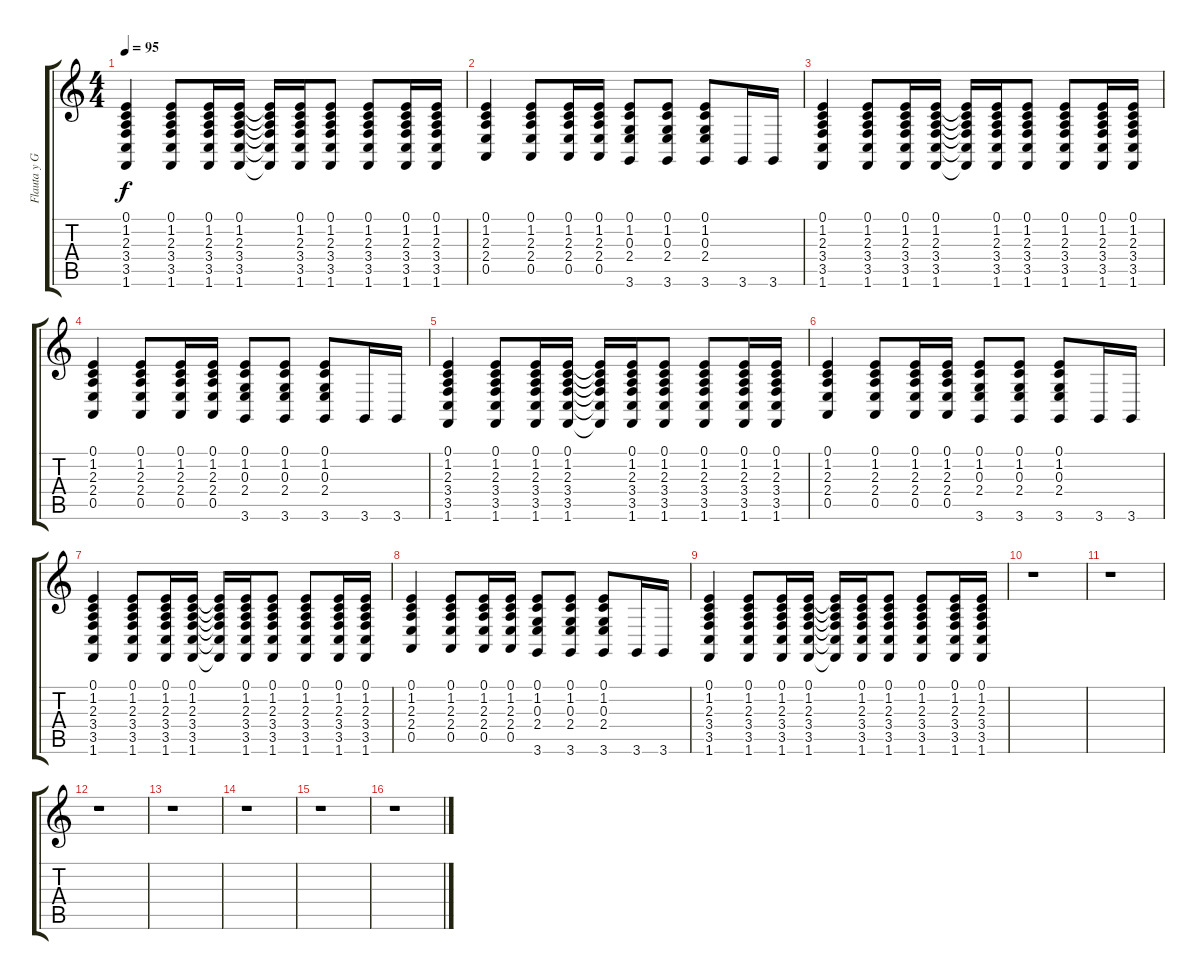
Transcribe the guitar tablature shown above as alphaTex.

\track ("Flauta y Guitarra " "Flauta y G") {instrument recorder}
\staff {score tabs}
\tuning (E4 B3 G3 D3 A2 E2) {hide}
\ts (4 4)
\tempo 95
\clef g2
\ks c
(0.1 1.2 2.3 3.4 3.5 1.6).4{dy f} (0.1 1.2 2.3 3.4 3.5 1.6).8 (0.1 1.2 2.3 3.4 3.5 1.6).16 (0.1 1.2 2.3 3.4 3.5 1.6).16 (0.1{t} 1.2{t} 2.3{t} 3.4{t} 3.5{t} 1.6{t}).16 (0.1 1.2 2.3 3.4 3.5 1.6).16 (0.1 1.2 2.3 3.4 3.5 1.6).8 (0.1 1.2 2.3 3.4 3.5 1.6).8 (0.1 1.2 2.3 3.4 3.5 1.6).16 (0.1 1.2 2.3 3.4 3.5 1.6).16 |
(0.1 1.2 2.3 2.4 0.5).4 (0.1 1.2 2.3 2.4 0.5).8 (0.1 1.2 2.3 2.4 0.5).16 (0.1 1.2 2.3 2.4 0.5).16 (0.1 1.2 0.3 2.4 3.6).8 (0.1 1.2 0.3 2.4 3.6).8 (0.1 1.2 0.3 2.4 3.6).8 3.6.16 3.6.16 |
(0.1 1.2 2.3 3.4 3.5 1.6).4 (0.1 1.2 2.3 3.4 3.5 1.6).8 (0.1 1.2 2.3 3.4 3.5 1.6).16 (0.1 1.2 2.3 3.4 3.5 1.6).16 (0.1{t} 1.2{t} 2.3{t} 3.4{t} 3.5{t} 1.6{t}).16 (0.1 1.2 2.3 3.4 3.5 1.6).16 (0.1 1.2 2.3 3.4 3.5 1.6).8 (0.1 1.2 2.3 3.4 3.5 1.6).8 (0.1 1.2 2.3 3.4 3.5 1.6).16 (0.1 1.2 2.3 3.4 3.5 1.6).16 |
(0.1 1.2 2.3 2.4 0.5).4 (0.1 1.2 2.3 2.4 0.5).8 (0.1 1.2 2.3 2.4 0.5).16 (0.1 1.2 2.3 2.4 0.5).16 (0.1 1.2 0.3 2.4 3.6).8 (0.1 1.2 0.3 2.4 3.6).8 (0.1 1.2 0.3 2.4 3.6).8 3.6.16 3.6.16 |
(0.1 1.2 2.3 3.4 3.5 1.6).4 (0.1 1.2 2.3 3.4 3.5 1.6).8 (0.1 1.2 2.3 3.4 3.5 1.6).16 (0.1 1.2 2.3 3.4 3.5 1.6).16 (0.1{t} 1.2{t} 2.3{t} 3.4{t} 3.5{t} 1.6{t}).16 (0.1 1.2 2.3 3.4 3.5 1.6).16 (0.1 1.2 2.3 3.4 3.5 1.6).8 (0.1 1.2 2.3 3.4 3.5 1.6).8 (0.1 1.2 2.3 3.4 3.5 1.6).16 (0.1 1.2 2.3 3.4 3.5 1.6).16 |
(0.1 1.2 2.3 2.4 0.5).4 (0.1 1.2 2.3 2.4 0.5).8 (0.1 1.2 2.3 2.4 0.5).16 (0.1 1.2 2.3 2.4 0.5).16 (0.1 1.2 0.3 2.4 3.6).8 (0.1 1.2 0.3 2.4 3.6).8 (0.1 1.2 0.3 2.4 3.6).8 3.6.16 3.6.16 |
(0.1 1.2 2.3 3.4 3.5 1.6).4 (0.1 1.2 2.3 3.4 3.5 1.6).8 (0.1 1.2 2.3 3.4 3.5 1.6).16 (0.1 1.2 2.3 3.4 3.5 1.6).16 (0.1{t} 1.2{t} 2.3{t} 3.4{t} 3.5{t} 1.6{t}).16 (0.1 1.2 2.3 3.4 3.5 1.6).16 (0.1 1.2 2.3 3.4 3.5 1.6).8 (0.1 1.2 2.3 3.4 3.5 1.6).8 (0.1 1.2 2.3 3.4 3.5 1.6).16 (0.1 1.2 2.3 3.4 3.5 1.6).16 |
(0.1 1.2 2.3 2.4 0.5).4 (0.1 1.2 2.3 2.4 0.5).8 (0.1 1.2 2.3 2.4 0.5).16 (0.1 1.2 2.3 2.4 0.5).16 (0.1 1.2 0.3 2.4 3.6).8 (0.1 1.2 0.3 2.4 3.6).8 (0.1 1.2 0.3 2.4 3.6).8 3.6.16 3.6.16 |
(0.1 1.2 2.3 3.4 3.5 1.6).4 (0.1 1.2 2.3 3.4 3.5 1.6).8 (0.1 1.2 2.3 3.4 3.5 1.6).16 (0.1 1.2 2.3 3.4 3.5 1.6).16 (0.1{t} 1.2{t} 2.3{t} 3.4{t} 3.5{t} 1.6{t}).16 (0.1 1.2 2.3 3.4 3.5 1.6).16 (0.1 1.2 2.3 3.4 3.5 1.6).8 (0.1 1.2 2.3 3.4 3.5 1.6).8 (0.1 1.2 2.3 3.4 3.5 1.6).16 (0.1 1.2 2.3 3.4 3.5 1.6).16 |
r.1 |
r.1 |
r.1 |
r.1 |
r.1 |
r.1 |
r.1
